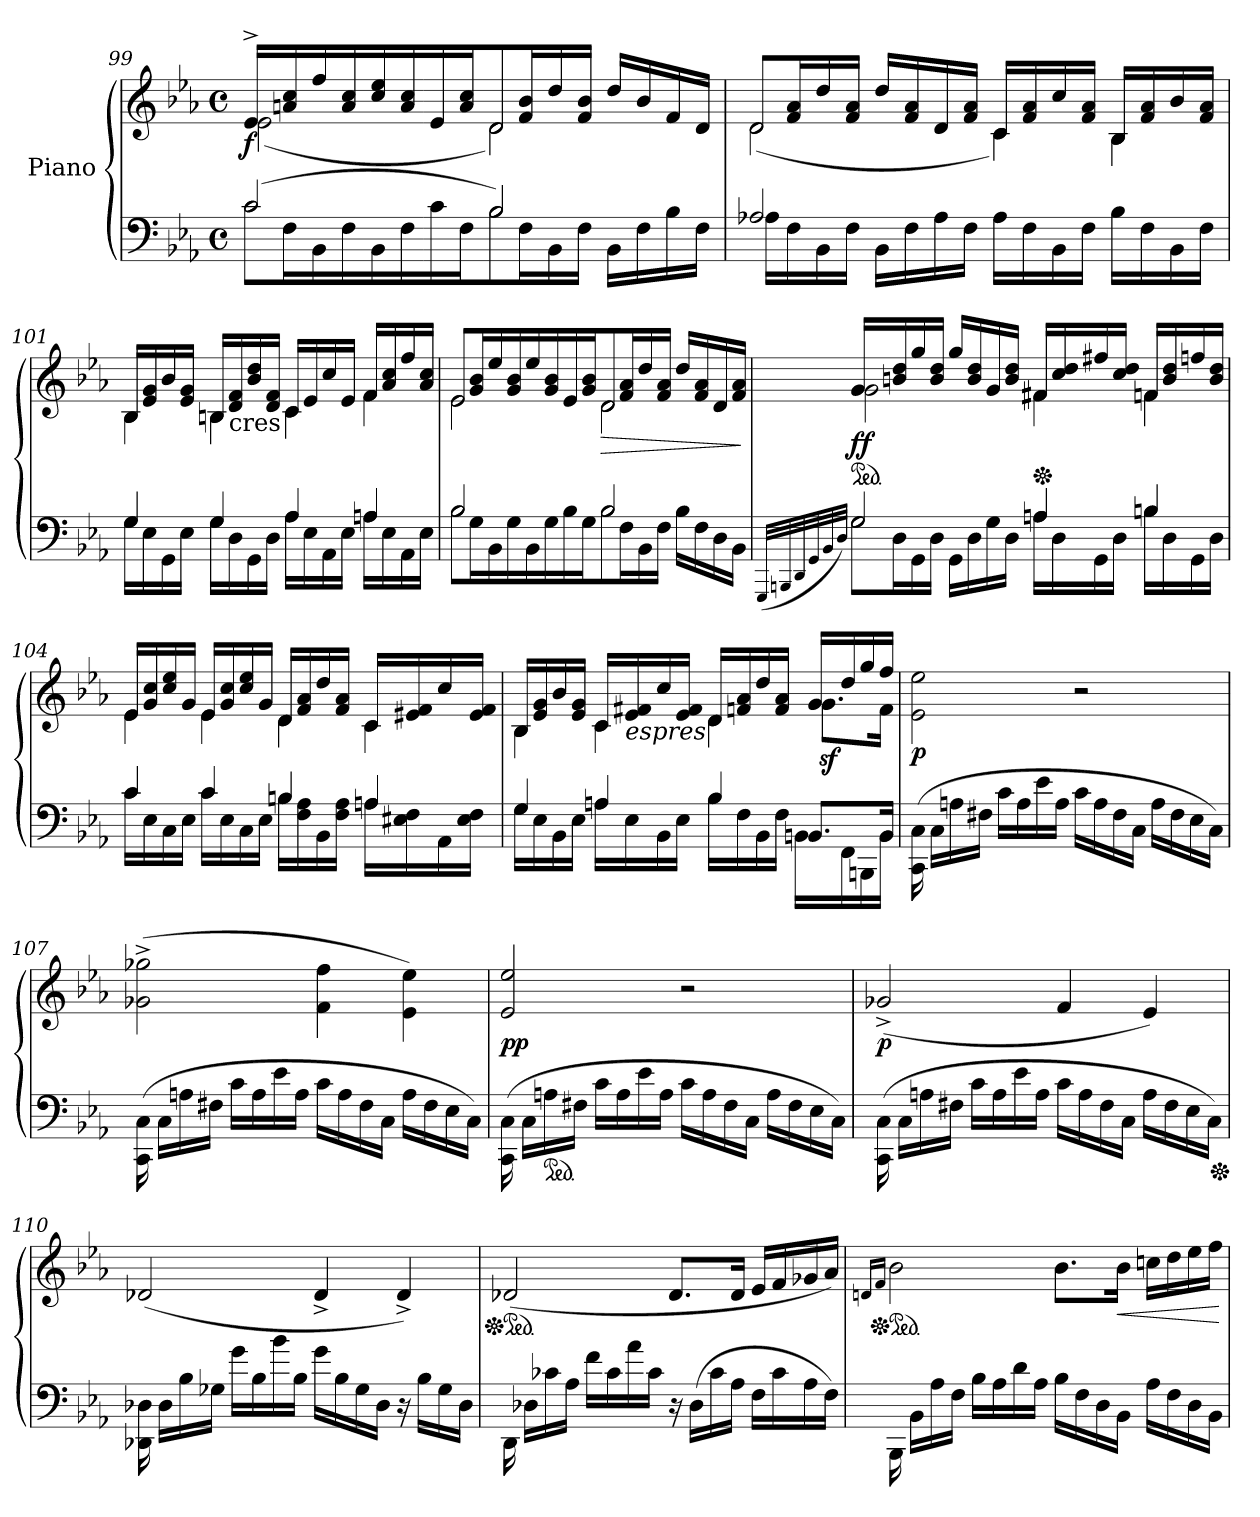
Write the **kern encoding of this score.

**kern	**kern	**dynam
*part2	*part1	*part1
*staff2	*staff1	*staff1
*I"Piano	*I"Piano	*
*clefF4	*clefG2	*
*k[b-e-a-]	*k[b-e-a-]	*
*E-:	*E-:	*
*M4/4	*M4/4	*
*met(c)	*met(c)	*
=99	=99	=99
*^	*	*
!	!LO:N:vis=2	!LO:N:vis=2	!
*	*	*^	*
(2c/	16c\	16e-^</	(2e-\	f
.	16F\	16an/ 16cc/	.	.
.	16BB-\	16ff/	.	.
.	16F\JJ	16a/ 16cc/JJ	.	.
.	16BB-\LL	16cc/ 16ee-/LL	.	.
.	16F\	16a/ 16cc/	.	.
.	16c\	16e-/	.	.
.	16F\JJ	16a/ 16cc/JJ	.	.
!	!LO:N:vis=2	!LO:N:vis=2	!	!
2B-/)	16B-\	16d/	2d\)	.
.	16F\	16f/ 16b-/	.	.
.	16BB-\	16dd/	.	.
.	16F\JJ	16f/ 16b-/JJ	.	.
.	16BB-\LL	16dd/LL	.	.
.	16F\	16b-/	.	.
.	16B-\	16f/	.	.
.	16F\JJ	16d/JJ	.	.
=100	=100	=100	=100	=100
!	!	!LO:N:vis=2	!	!
2A-X/	16A-\LL	16d/	(2d\	.
.	16F\	16f/ 16a-/	.	.
.	16BB-\	16dd/	.	.
.	16F\JJ	16f/ 16a-/JJ	.	.
.	16BB-\LL	16dd/LL	.	.
.	16F\	16f/ 16a-/	.	.
.	16A-\	16d/	.	.
.	16F\JJ	16f/ 16a-/JJ	.	.
16A-\LL	2ryy	16c/LL	4c\)	.
16F\	.	16f/ 16a-/	.	.
16BB-\	.	16cc/	.	.
16F\JJ	.	16f/ 16a-/JJ	.	.
16B-\LL	.	16B-/LL	4B-\	.
16F\	.	16f/ 16a-/	.	.
16BB-\	.	16b-/	.	.
16F\JJ	.	16f/ 16a-/JJ	.	.
=101	=101	=101	=101	=101
4G/	16G\LL	16B-/LL	4B-\	.
.	16E-\	16e-/ 16g/	.	.
.	16GG\	16b-/	.	.
.	16E-\JJ	16e-/ 16g/JJ	.	.
4G/	16G\LL	16Bn/LL	4B\	.
!	!	!LO:TX:b:t=cres	!	!
.	16D\	16d/ 16f/	.	.
.	16GG\	16b-/ 16dd/	.	.
.	16D\JJ	16d/ 16f/JJ	.	.
4A-/	16A-\LL	16c/LL	4c\	.
.	16E-\	16e-/	.	.
.	16AA-\	16cc/	.	.
.	16E-\JJ	16e-/JJ	.	.
4An/	16A\LL	16f/LL	4f\	.
.	16E-\	16a-/ 16cc/	.	.
.	16AA-\	16ff/	.	.
.	16E-\JJ	16a-/ 16cc/JJ	.	.
=102	=102	=102	=102	=102
!	!LO:N:vis=2	!LO:N:vis=2	!	!
2B-/	16B-\	16e-/	2e-\	.
.	16G\	16g/ 16b-/	.	.
.	16BB-\	16ee-/	.	.
.	16G\JJ	16g/ 16b-/JJ	.	.
.	16BB-\LL	16ee-/LL	.	.
.	16G\	16g/ 16b-/	.	.
.	16B-\	16e-/	.	.
.	16G\JJ	16g/ 16b-/JJ	.	.
!	!LO:N:vis=2	!LO:N:vis=2	!	!LO:HP:b
2B-/	16B-\	16d/	2d\	>
.	16F\	16f/ 16a-/	.	.
.	16BB-\	16dd/	.	.
.	16F\JJ	16f/ 16a-/JJ	.	.
.	16B-\LL	16dd/LL	.	.
.	16F\	16f/ 16a-/	.	.
.	16D\	16d/	.	.
.	16BB-\JJ	16f/ 16a-/JJ	.	.
*v	*v	*	*	*
*	*v	*v	*
.	.	]
=103	=103	=103
(32qqGGG/LLL	.	.
32qqBBBn/	.	.
32qqDD/	.	.
32qqGG/	.	.
32qqBB-/	.	.
32qqD/JJJ)	.	.
*^	*	*
!	!LO:N:vis=2	!LO:N:vis=2	!
*	*	*^	*
*	*	*ped	*	*
2G/	16G\	16g/	2g\	ff
.	16D\	16bn/ 16dd/	.	.
.	16GG\	16gg/	.	.
.	16D\JJ	16b/ 16dd/JJ	.	.
.	16GG\LL	16gg/LL	.	.
.	16D\	16b/ 16dd/	.	.
.	16G\	16g/	.	.
.	16D\JJ	16b/ 16dd/JJ	.	.
*	*	*Xped	*	*
4An/	16A\LL	16f#X/LL	4f#X\	.
.	16D\	16cc/ 16dd/	.	.
.	16GG\	16ff#X/	.	.
.	16D\JJ	16cc/ 16dd/JJ	.	.
4Bn/	16B\LL	16fn/LL	4f\	.
.	16D\	16b/ 16dd/	.	.
.	16GG\	16ffn/	.	.
.	16D\JJ	16b/ 16dd/JJ	.	.
=104	=104	=104	=104	=104
4c/	16c\LL	16e-/LL	4e-\	.
.	16E-\	16g/ 16cc/	.	.
.	16C\	16cc/ 16ee-/	.	.
.	16E-\JJ	16g/JJ	.	.
4c/	16c\LL	16e-/LL	4e-\	.
.	16E-\	16g/ 16cc/	.	.
.	16C\	16cc/ 16ee-/	.	.
.	16E-\JJ	16g/JJ	.	.
4Bn/	16B\LL	16d/LL	4d\	.
.	16F\ 16A-\	16f/ 16a-/	.	.
.	16BB-\	16dd/	.	.
.	16F\ 16A-\JJ	16f/ 16a-/JJ	.	.
4An/	16A\LL	16c/LL	4c\	.
.	16E#X\ 16F\	16e#X/ 16f/	.	.
.	16AA-\	16cc/	.	.
.	16E#\ 16F\JJ	16e#/ 16f/JJ	.	.
=105	=105	=105	=105	=105
4G/	16G\LL	16B-/LL	4B-\	.
.	16E-\	16e-/ 16g/	.	.
.	16BB-\	16b-/	.	.
.	16E-\JJ	16e-/ 16g/JJ	.	.
4An/	16A\LL	16c/LL	4c\	.
!	!	!LO:TX:b:i:t=espres	!	!
.	16E-\	16e-/ 16f#X/	.	.
.	16BB-\	16cc/	.	.
.	16E-\JJ	16e-/ 16f#/JJ	.	.
4B-/	16B-\LL	16d/LL	4d\	.
.	16F\	16fn/ 16a-/	.	.
.	16BB-\	16dd/	.	.
.	16F\JJ	16f/ 16a-/JJ	.	.
8.BBn/L	16BB\LL	16g/LL	8.gz\L	.
.	16FF\	16dd/	.	.
.	16BBBn\	16gg/	.	.
16BB/Jk	16BB\JJ	16ff/JJ	16f\Jk	.
=106	=106	=106	=106	=106
!	!	!LO:TX:b:i:t=con sordino	!	!
*v	*v	*	*	*
*	*v	*v	*
(16CC\ 16C\	2e-\ 2ee-\	p
16C\LL	.	.
16An\	.	.
16F#X\JJ	.	.
16c\LL	.	.
16A\	.	.
16e-\	.	.
16A\JJ	.	.
16c\LL	2r	.
16A\	.	.
16F#\	.	.
16C\JJ	.	.
16A\LL	.	.
16F#\	.	.
16E-\	.	.
16C\JJ)	.	.
=107	=107	=107
(16CC\ 16C\	(2g-X^<\ 2gg-X^<\	.
16C\LL	.	.
16An\	.	.
16F#X\JJ	.	.
16c\LL	.	.
16A\	.	.
16e-\	.	.
16A\JJ	.	.
16c\LL	4f\ 4ff\	.
16A\	.	.
16F#\	.	.
16C\JJ	.	.
16A\LL	4e-\ 4ee-\)	.
16F#\	.	.
16E-\	.	.
16C\JJ)	.	.
=108	=108	=108
(16CC\ 16C\	2e-/ 2ee-/	pp
16C\LL	.	.
*ped	*	*
16An\	.	.
16F#X\JJ	.	.
16c\LL	.	.
16A\	.	.
16e-\	.	.
16A\JJ	.	.
16c\LL	2r	.
16A\	.	.
16F#\	.	.
16C\JJ	.	.
16A\LL	.	.
16F#\	.	.
16E-\	.	.
16C\JJ)	.	.
=109	=109	=109
(16CC\ 16C\	(2g-X^>/	p
16C\LL	.	.
16An\	.	.
16F#X\JJ	.	.
16c\LL	.	.
16A\	.	.
16e-\	.	.
16A\JJ	.	.
16c\LL	4f/	.
16A\	.	.
16F#\	.	.
16C\JJ	.	.
16A\LL	4e-/)	.
16F#\	.	.
16E-\	.	.
16C\JJ)	.	.
*Xped	*	*
=110	=110	=110
16DD-X\ 16D-X\	(2d-X/	.
16D-\LL	.	.
16B-\	.	.
16G-X\JJ	.	.
16g\LL	.	.
16B-\	.	.
16b-\	.	.
16B-\JJ	.	.
16g\LL	4d-^>/	.
16B-\	.	.
16G-\	.	.
16D-\JJ	.	.
16r	4d-^>/)	.
16B-\LL	.	.
16G-\	.	.
16D-\JJ	.	.
=111	=111	=111
*	*Xped	*
*	*ped	*
16DD\	(>2d-X/	.
16D-X\LL	.	.
16c-X\	.	.
16A-\JJ	.	.
16f\LL	.	.
16c-\	.	.
16a-\	.	.
16c-\JJ	.	.
16r	8.d-/L	.
(16D-\LL	.	.
16c-\	.	.
16A-\JJ	16d-/Jk	.
16F\LL	16e-/LL	.
16c-\	16f/	.
16A-\	16g-X/	.
16F\JJ)	16a-/JJ)	.
=112	=112	=112
.	16qqdn/LL	.
.	16qqf/JJ	.
!	!LO:TX:a:i:t=ten	!
*	*Xped	*
*	*ped	*
16BBB-\	2b-\	.
16BB-\LL	.	.
16A-\	.	.
16F\JJ	.	.
16B-\LL	.	.
16A-\	.	.
16d\	.	.
16A-\JJ	.	.
16B-\LL	8.b-\L	.
16F\	.	.
16D\	.	.
!	!	!LO:HP:b
16BB-\JJ	16b-\Jk	<
16A-\LL	16ccn\LL	.
16F\	16dd\	.
16D\	16ee-\	.
16BB-\JJ	16ff\JJ	.
.	.	[
=	=	=
*-	*-	*-
